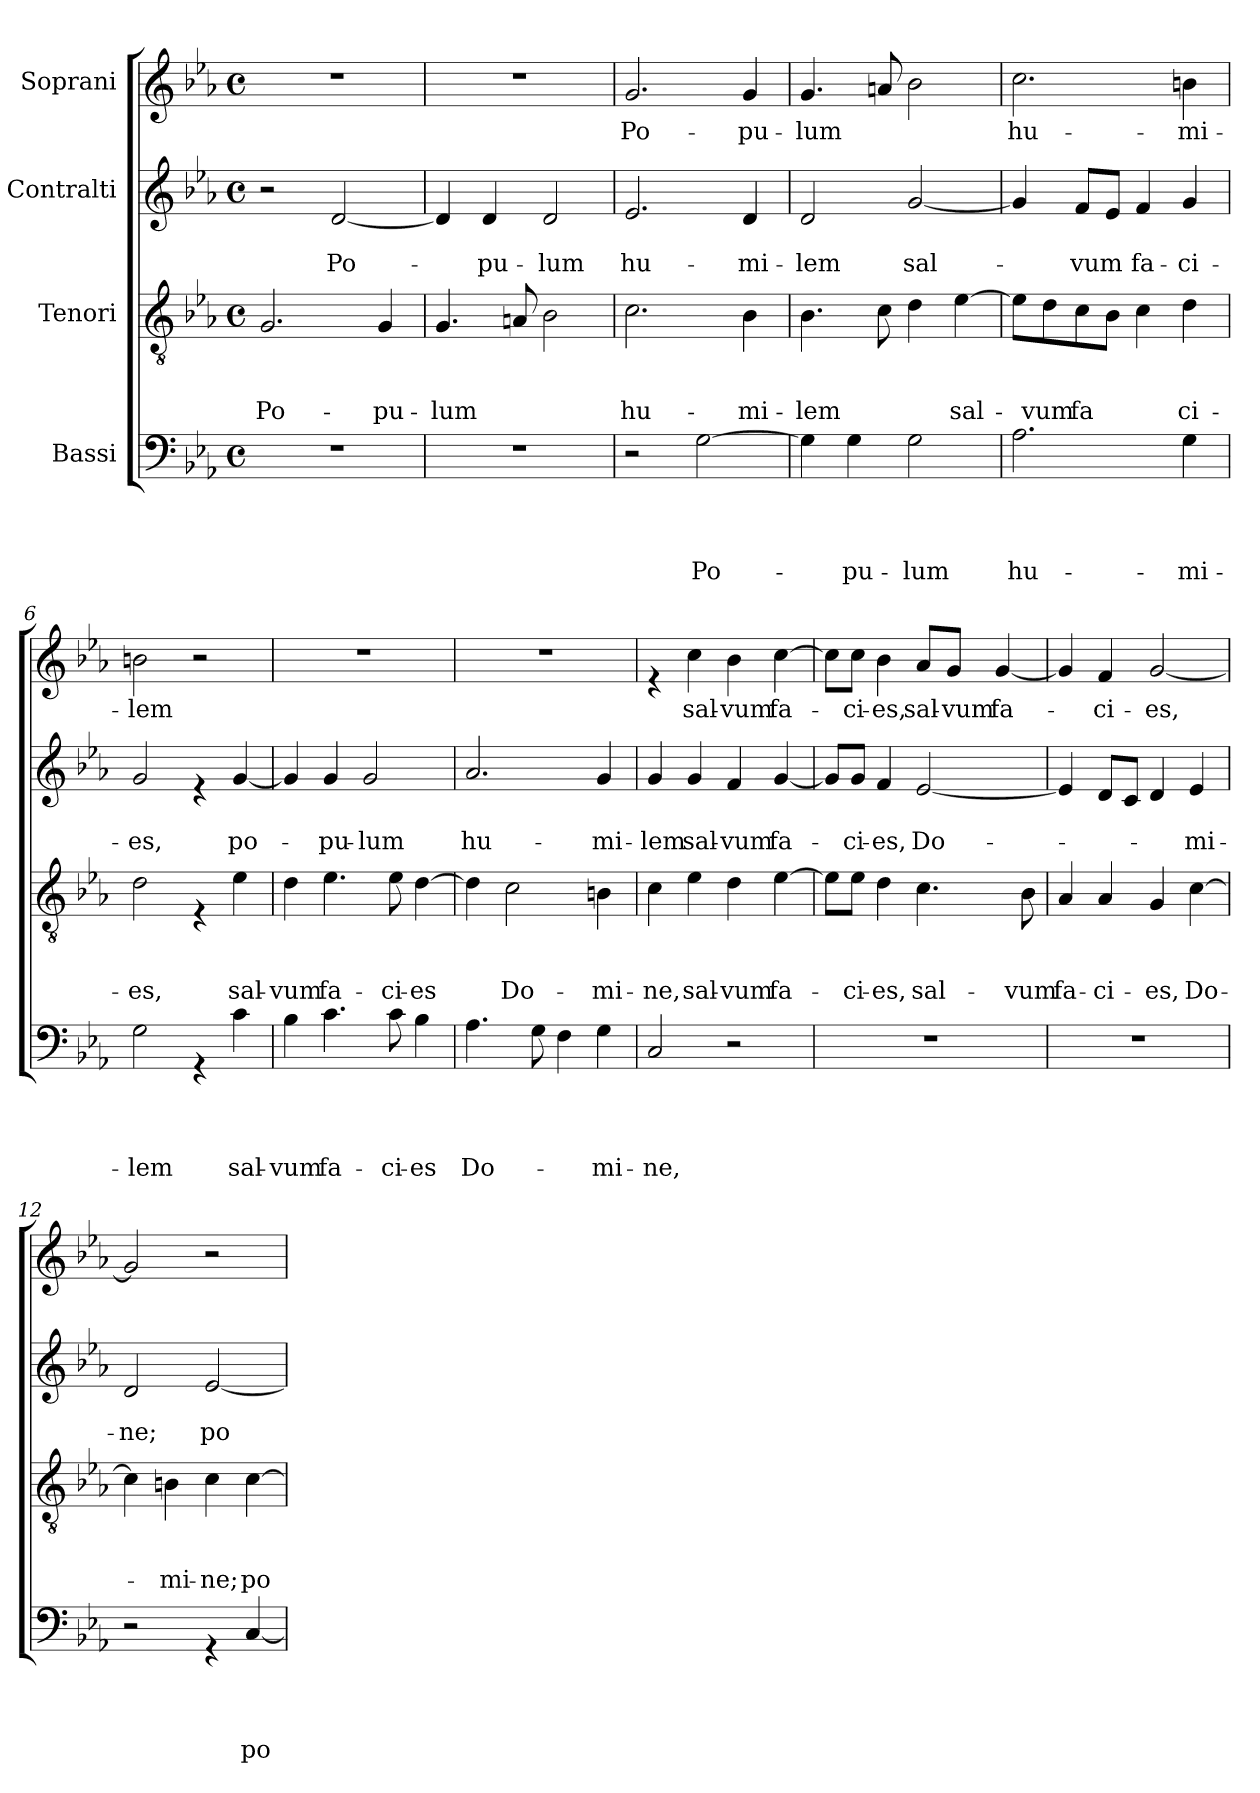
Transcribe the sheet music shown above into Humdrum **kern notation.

**kern	**text	**text	**text	**text	**kern	**text	**text	**text	**kern	**text	**text	**kern	**text
*part4	*part4	*part4	*part4	*part4	*part3	*part3	*part3	*part3	*part2	*part2	*part2	*part1	*part1
*staff4	*staff4	*staff4	*staff4	*staff4	*staff3	*staff3	*staff3	*staff3	*staff2	*staff2	*staff2	*staff1	*staff1
*I"Bassi	*	*	*	*	*I"Tenori	*	*	*	*I"Contralti	*	*	*I"Soprani	*
*clefF4	*	*	*	*	*clefGv2	*	*	*	*clefG2	*	*	*clefG2	*
*k[b-e-a-]	*	*	*	*	*k[b-e-a-]	*	*	*	*k[b-e-a-]	*	*	*k[b-e-a-]	*
*E-:	*	*	*	*	*E-:	*	*	*	*E-:	*	*	*E-:	*
*M4/4	*	*	*	*	*M4/4	*	*	*	*M4/4	*	*	*M4/4	*
*met(c)	*	*	*	*	*met(c)	*	*	*	*met(c)	*	*	*met(c)	*
=1	=1	=1	=1	=1	=1	=1	=1	=1	=1	=1	=1	=1	=1
!	!	!	!	!	!	!	!	!LO:LY:b	!	!	!	!	!
1r	.	.	.	.	2.G/	.	.	Po-	2r	.	.	1r	.
!	!	!	!	!	!	!	!	!	!	!	!LO:LY:b	!	!
.	.	.	.	.	.	.	.	.	[<2d/	.	Po-	.	.
!	!	!	!	!	!	!	!	!LO:LY:b	!	!	!	!	!
.	.	.	.	.	4G/	.	.	-pu-	.	.	.	.	.
=2	=2	=2	=2	=2	=2	=2	=2	=2	=2	=2	=2	=2	=2
!	!	!	!	!	!	!	!	!LO:LY:b	!	!	!	!	!
1r	.	.	.	.	4.G/	.	.	-lum	4d/]	.	.	1r	.
!	!	!	!	!	!	!	!	!	!	!	!LO:LY:b	!	!
.	.	.	.	.	.	.	.	.	4d/	.	-pu-	.	.
.	.	.	.	.	8An/	.	.	.	.	.	.	.	.
!	!	!	!	!	!	!	!	!	!	!	!LO:LY:b	!	!
.	.	.	.	.	2B-\	.	.	.	2d/	.	-lum	.	.
=3	=3	=3	=3	=3	=3	=3	=3	=3	=3	=3	=3	=3	=3
!	!	!	!	!	!	!	!	!LO:LY:b	!	!	!LO:LY:b	!	!LO:LY:b
2r	.	.	.	.	2.c\	.	.	hu-	2.e-/	.	hu-	2.g/	Po-
!	!	!	!	!LO:LY:b	!	!	!	!	!	!	!	!	!
[>2G\	.	.	.	Po-	.	.	.	.	.	.	.	.	.
!	!	!	!	!	!	!	!	!LO:LY:b	!	!	!LO:LY:b	!	!LO:LY:b
.	.	.	.	.	4B-\	.	.	-mi-	4d/	.	-mi-	4g/	-pu-
=4	=4	=4	=4	=4	=4	=4	=4	=4	=4	=4	=4	=4	=4
!	!	!	!	!	!	!	!	!LO:LY:b	!	!	!LO:LY:b	!	!LO:LY:b
4G\]	.	.	.	.	4.B-\	.	.	-lem	2d/	.	-lem	4.g/	-lum
!	!	!	!	!LO:LY:b	!	!	!	!	!	!	!	!	!
4G\	.	.	.	-pu-	.	.	.	.	.	.	.	.	.
.	.	.	.	.	8c\	.	.	.	.	.	.	8an/	.
!	!	!	!	!LO:LY:b	!	!	!	!	!	!	!LO:LY:b	!	!
2G\	.	.	.	-lum	4d\	.	.	.	[<2g/	.	sal-	2b-\	.
!	!	!	!	!	!	!	!	!LO:LY:b	!	!	!	!	!
.	.	.	.	.	[>4e-\	.	.	sal-	.	.	.	.	.
=5	=5	=5	=5	=5	=5	=5	=5	=5	=5	=5	=5	=5	=5
!	!	!	!	!LO:LY:b	!	!	!	!	!	!	!	!	!LO:LY:b
2.A-\	.	.	.	hu-	8e-\L]	.	.	.	4g/]	.	.	2.cc\	hu-
!	!	!	!	!	!	!	!	!LO:LY:b	!	!	!	!	!
.	.	.	.	.	8d\	.	.	-vum	.	.	.	.	.
!	!	!	!	!	!	!	!	!LO:LY:b	!	!	!LO:LY:b	!	!
.	.	.	.	.	8c\	.	.	fa	8f/L	.	-vum	.	.
.	.	.	.	.	8B-\J	.	.	.	8e-/J	.	.	.	.
!	!	!	!	!	!	!	!	!	!	!	!LO:LY:b	!	!
.	.	.	.	.	4c\	.	.	.	4f/	.	fa-	.	.
!	!	!	!	!LO:LY:b	!	!	!	!LO:LY:b	!	!	!LO:LY:b	!	!LO:LY:b
4G\	.	.	.	-mi-	4d\	.	.	ci-	4g/	.	-ci-	4bn\	-mi-
=6	=6	=6	=6	=6	=6	=6	=6	=6	=6	=6	=6	=6	=6
!	!	!	!	!LO:LY:b	!	!	!	!LO:LY:b	!	!	!LO:LY:b	!	!LO:LY:b
2G\	.	.	.	-lem	2d\	.	.	-es,	2g/	.	-es,	2bn\	-lem
4rGG	.	.	.	.	4rE	.	.	.	4re	.	.	2r	.
!	!	!	!	!LO:LY:b	!	!	!	!LO:LY:b	!	!	!LO:LY:b	!	!
4c\	.	.	.	sal-	4e-\	.	.	sal-	[<4g/	.	po-	.	.
!!LO:LB:g=z
=7	=7	=7	=7	=7	=7	=7	=7	=7	=7	=7	=7	=7	=7
!	!	!	!	!LO:LY:b	!	!	!	!LO:LY:b	!	!	!	!	!
4B-\	.	.	.	-vum	4d\	.	.	-vum	4g/]	.	.	1r	.
!	!	!	!	!LO:LY:b	!	!	!	!LO:LY:b	!	!	!LO:LY:b	!	!
4.c\	.	.	.	fa-	4.e-\	.	.	fa-	4g/	.	-pu-	.	.
!	!	!	!	!	!	!	!	!	!	!	!LO:LY:b	!	!
.	.	.	.	.	.	.	.	.	2g/	.	-lum	.	.
!	!	!	!	!LO:LY:b	!	!	!	!LO:LY:b	!	!	!	!	!
8c\	.	.	.	-ci-	8e-\	.	.	-ci-	.	.	.	.	.
!	!	!	!	!LO:LY:b	!	!	!	!LO:LY:b	!	!	!	!	!
4B-\	.	.	.	-es	[>4d\	.	.	-es	.	.	.	.	.
!!LO:LB:g=z
=8	=8	=8	=8	=8	=8	=8	=8	=8	=8	=8	=8	=8	=8
!	!	!	!	!LO:LY:b	!	!	!	!	!	!	!LO:LY:b	!	!
4.A-\	.	.	.	Do-	4d\]	.	.	.	2.a-/	.	hu-	1r	.
!	!	!	!	!	!	!	!	!LO:LY:b	!	!	!	!	!
.	.	.	.	.	2c\	.	.	Do-	.	.	.	.	.
8G\	.	.	.	.	.	.	.	.	.	.	.	.	.
4F\	.	.	.	.	.	.	.	.	.	.	.	.	.
!	!	!	!	!LO:LY:b	!	!	!	!LO:LY:b	!	!	!LO:LY:b	!	!
4G\	.	.	.	-mi-	4Bn\	.	.	-mi-	4g/	.	-mi-	.	.
=9	=9	=9	=9	=9	=9	=9	=9	=9	=9	=9	=9	=9	=9
!	!	!	!	!LO:LY:b	!	!	!	!LO:LY:b	!	!	!LO:LY:b	!	!
2C/	.	.	.	-ne,	4c\	.	.	-ne,	4g/	.	-lem	4re	.
!	!	!	!	!	!	!	!	!LO:LY:b	!	!	!LO:LY:b	!	!LO:LY:b
.	.	.	.	.	4e-\	.	.	sal-	4g/	.	sal-	4cc\	sal-
!	!	!	!	!	!	!	!	!LO:LY:b	!	!	!LO:LY:b	!	!LO:LY:b
2r	.	.	.	.	4d\	.	.	-vum	4f/	.	-vum	4b-\	-vum
!	!	!	!	!	!	!	!	!LO:LY:b	!	!	!LO:LY:b	!	!LO:LY:b
.	.	.	.	.	[>4e-\	.	.	fa-	[<4g/	.	fa-	[>4cc\	fa-
=10	=10	=10	=10	=10	=10	=10	=10	=10	=10	=10	=10	=10	=10
1r	.	.	.	.	8e-\L]	.	.	.	8g/L]	.	.	8cc\L]	.
!	!	!	!	!	!	!	!	!LO:LY:b	!	!	!LO:LY:b	!	!LO:LY:b
.	.	.	.	.	8e-\J	.	.	-ci-	8g/J	.	-ci-	8cc\J	-ci-
!	!	!	!	!	!	!	!	!LO:LY:b	!	!	!LO:LY:b	!	!LO:LY:b
.	.	.	.	.	4d\	.	.	-es,	4f/	.	-es,	4b-\	-es,
!	!	!	!	!	!	!	!	!LO:LY:b	!	!	!LO:LY:b	!	!LO:LY:b
.	.	.	.	.	4.c\	.	.	sal-	[<2e-/	.	Do-	8a-/L	sal-
!	!	!	!	!	!	!	!	!	!	!	!	!	!LO:LY:b
.	.	.	.	.	.	.	.	.	.	.	.	8g/J	-vum
!	!	!	!	!	!	!	!	!	!	!	!	!	!LO:LY:b
.	.	.	.	.	.	.	.	.	.	.	.	[<4g/	fa-
!	!	!	!	!	!	!	!	!LO:LY:b	!	!	!	!	!
.	.	.	.	.	8B-\	.	.	-vum	.	.	.	.	.
=11	=11	=11	=11	=11	=11	=11	=11	=11	=11	=11	=11	=11	=11
!	!	!	!	!	!	!	!	!LO:LY:b	!	!	!	!	!
1r	.	.	.	.	4A-/	.	.	fa-	4e-/]	.	.	4g/]	.
!	!	!	!	!	!	!	!	!LO:LY:b	!	!	!	!	!LO:LY:b
.	.	.	.	.	4A-/	.	.	-ci-	8d/L	.	.	4f/	-ci-
.	.	.	.	.	.	.	.	.	8c/J	.	.	.	.
!	!	!	!	!	!	!	!	!LO:LY:b	!	!	!	!	!LO:LY:b
.	.	.	.	.	4G/	.	.	-es,	4d/	.	.	[<2g/	-es,
!	!	!	!	!	!	!	!	!LO:LY:b	!	!	!LO:LY:b	!	!
.	.	.	.	.	[>4c\	.	.	Do-	4e-/	.	-mi-	.	.
=12	=12	=12	=12	=12	=12	=12	=12	=12	=12	=12	=12	=12	=12
!	!	!	!	!	!	!	!	!	!	!	!LO:LY:b	!	!
2r	.	.	.	.	4c\]	.	.	.	2d/	.	-ne;	2g/]	.
!	!	!	!	!	!	!	!	!LO:LY:b	!	!	!	!	!
.	.	.	.	.	4Bn\	.	.	-mi-	.	.	.	.	.
!	!	!	!	!	!	!	!	!LO:LY:b	!	!	!LO:LY:b	!	!
4rGG	.	.	.	.	4c\	.	.	-ne;	[<2e-/	.	po-	2r	.
!	!	!	!	!LO:LY:b	!	!	!	!LO:LY:b	!	!	!	!	!
[<4C/	.	.	.	po-	[>4c\	.	.	po-	.	.	.	.	.
=	=	=	=	=	=	=	=	=	=	=	=	=	=
*-	*-	*-	*-	*-	*-	*-	*-	*-	*-	*-	*-	*-	*-
